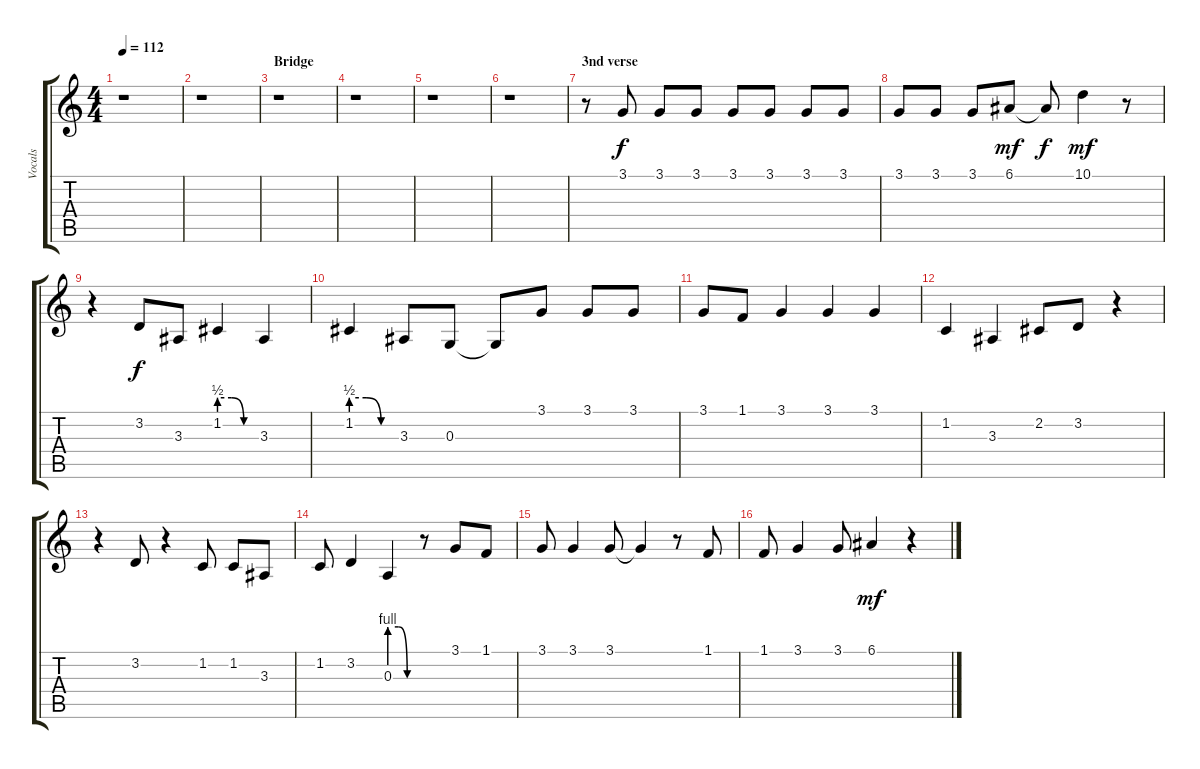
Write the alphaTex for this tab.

\track ("Vocals" "Vocals") {instrument lead2sawtooth}
\staff {score tabs}
\tuning (E4 B3 G3 D3 A2 E2) {hide}
\ts (4 4)
\tempo 112
\clef g2
\ks c
r.1{dy f} |
r.1 |
\section ("" "Bridge")
r.1 |
r.1 |
r.1 |
r.1 |
\section ("" "3nd verse")
r.8 3.1.8 3.1.8 3.1.8 3.1.8 3.1.8 3.1.8 3.1.8 |
3.1.8 3.1.8 3.1.8 6.1.8{dy mf} 6.1{t}.8{dy f} 10.1.4{dy mf} r.8 |
r.4 3.2.8{dy f} 3.3.8 1.2{be (custom 0 2 20 2 40 0 60 0)}.4 3.3.4 |
1.2{be (custom 0 2 20 2 40 0 60 0)}.4 3.3.8 0.3.8 0.3{t}.8 3.1.8 3.1.8 3.1.8 |
3.1.8 1.1.8 3.1.4 3.1.4 3.1.4 |
1.2.4 3.3.4 2.2.8 3.2.8 r.4 |
r.4 3.2.8 r.4 1.2.8 1.2.8 3.3.8 |
1.2.8 3.2.4 0.3{be (custom 0 4 20 4 40 0 60 0)}.4 r.8 3.1.8 1.1.8 |
3.1.8 3.1.4 3.1.8 3.1{t}.4 r.8 1.1.8 |
1.1.8 3.1.4 3.1.8 6.1.4{dy mf} r.4
